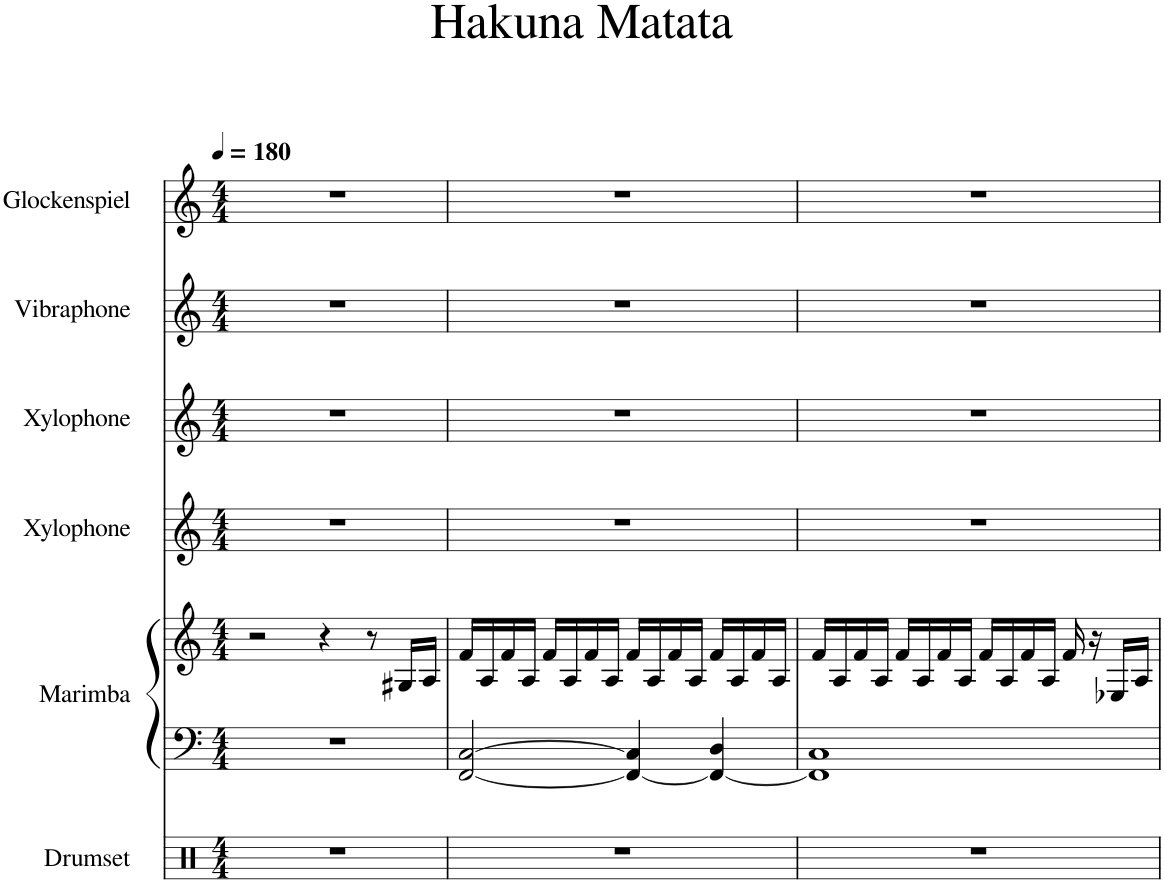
**kern	**kern	**kern	**kern	**kern	**kern	**kern
*part6	*part5	*part5	*part4	*part3	*part2	*part1
*staff7	*staff6	*staff5	*staff4	*staff3	*staff2	*staff1
*I"Drumset	*I"Marimba	*	*I"Xylophone	*I"Xylophone	*I"Vibraphone	*I"Glockenspiel
*I'D. Set	*I'Mrm.	*	*I'Xyl.	*I'Xyl.	*I'Vib.	*I'Glock.
*clefX	*clefF4	*clefG2	*clefG2	*clefG2	*clefG2	*clefG2
*	*	*	*Trd-7c-12	*Trd-7c-12	*	*Trd-14c-24
*k[]	*k[]	*k[]	*k[]	*k[]	*k[]	*k[]
*M4/4	*M4/4	*M4/4	*M4/4	*M4/4	*M4/4	*M4/4
*MM180	*MM180	*MM180	*MM180	*MM180	*MM180	*MM180
=1	=1	=1	=1	=1	=1	=1
1r	1r	2r	1r	1r	1r	1r
.	.	4r	.	.	.	.
.	.	8r	.	.	.	.
.	.	16G#X/LL	.	.	.	.
.	.	16A/JJ	.	.	.	.
=2	=2	=2	=2	=2	=2	=2
1r	[2FF/ [2C/	16f/LL	1r	1r	1r	1r
.	.	16A/	.	.	.	.
.	.	16f/	.	.	.	.
.	.	16A/JJ	.	.	.	.
.	.	16f/LL	.	.	.	.
.	.	16A/	.	.	.	.
.	.	16f/	.	.	.	.
.	.	16A/JJ	.	.	.	.
.	4FF/_ 4C/]	16f/LL	.	.	.	.
.	.	16A/	.	.	.	.
.	.	16f/	.	.	.	.
.	.	16A/JJ	.	.	.	.
.	4FF/_ 4D/	16f/LL	.	.	.	.
.	.	16A/	.	.	.	.
.	.	16f/	.	.	.	.
.	.	16A/JJ	.	.	.	.
=3	=3	=3	=3	=3	=3	=3
1r	1FF] 1C	16f/LL	1r	1r	1r	1r
.	.	16A/	.	.	.	.
.	.	16f/	.	.	.	.
.	.	16A/JJ	.	.	.	.
.	.	16f/LL	.	.	.	.
.	.	16A/	.	.	.	.
.	.	16f/	.	.	.	.
.	.	16A/JJ	.	.	.	.
.	.	16f/LL	.	.	.	.
.	.	16A/	.	.	.	.
.	.	16f/	.	.	.	.
.	.	16A/JJ	.	.	.	.
.	.	16f/	.	.	.	.
.	.	16r	.	.	.	.
.	.	16E-X/LL	.	.	.	.
.	.	16A/JJ	.	.	.	.
=	=	=	=	=	=	=
*-	*-	*-	*-	*-	*-	*-
